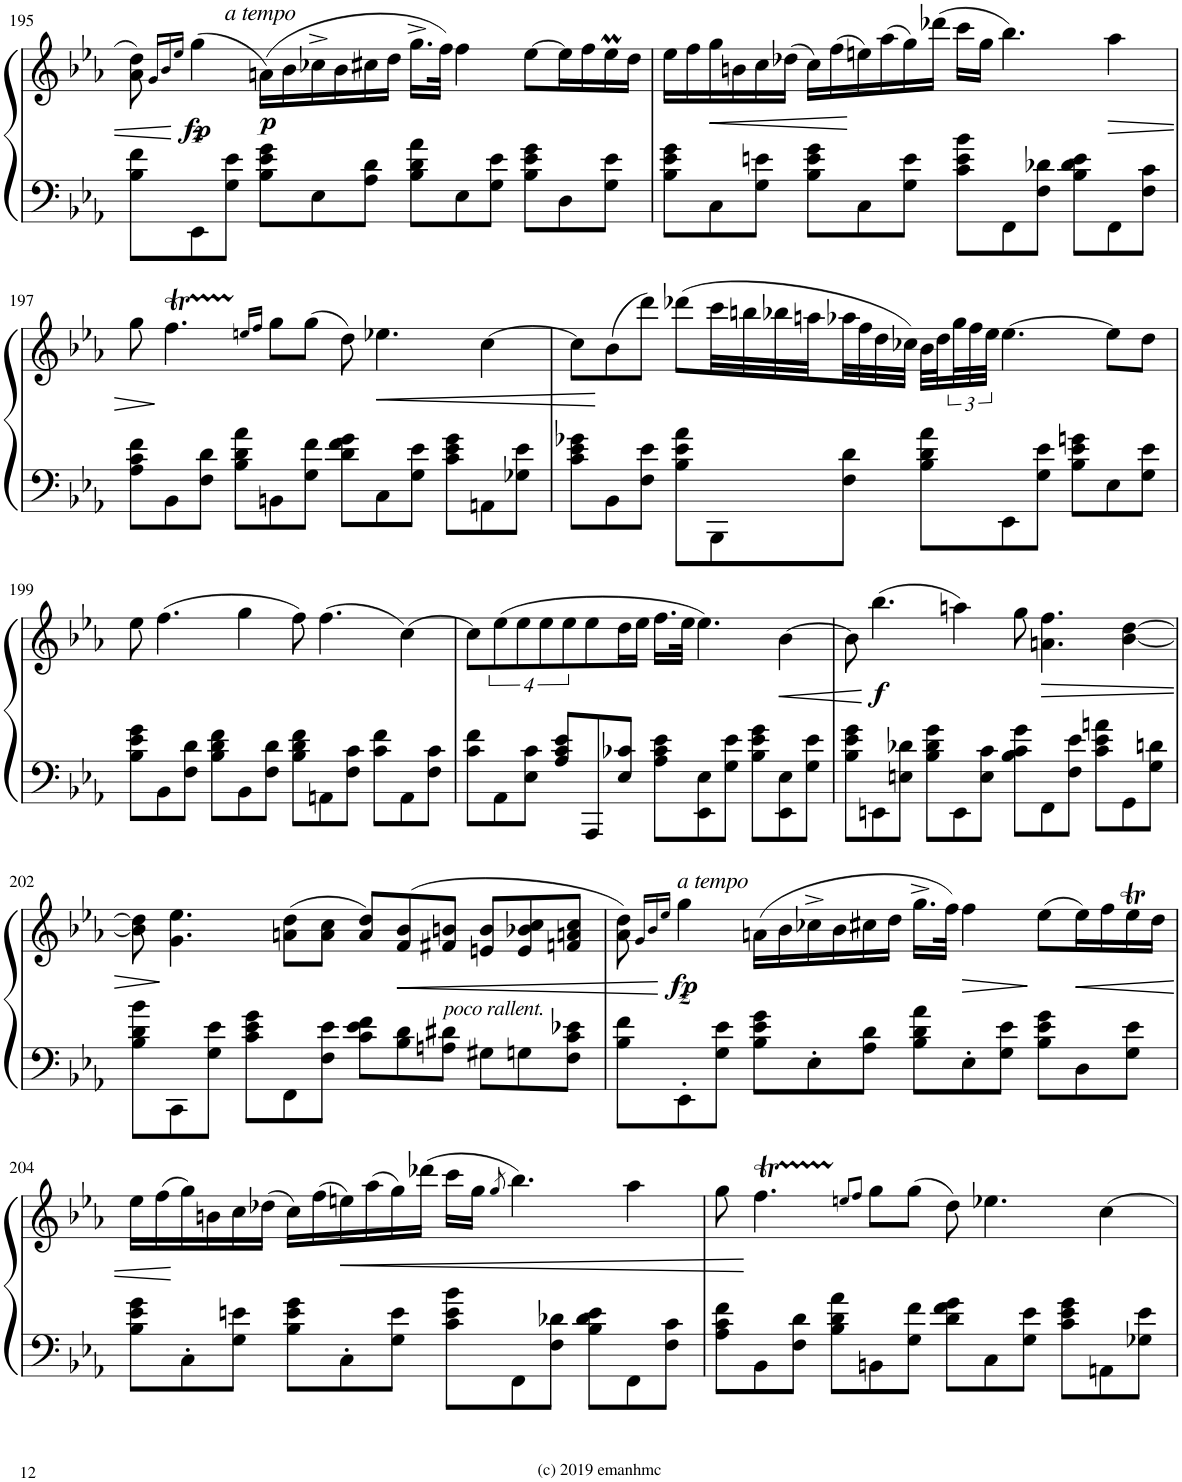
**kern	**kern	**dynam
*part1	*part1	*part1
*staff2	*staff1	*staff1/2
*I"Piano	*	*
*I'Pno.	*	*
!!LO:PB:g=z
*clefF4	*clefG2	*
*k[b-e-a-]	*k[b-e-a-]	*
*M12/8	*M12/8	*
=195	=195	=195
*	*^	*
8B-\ 8f\L	8a-\ 8dd\	4ryy	.
.	16qg/LL	.	.
.	16qb-/	.	.
.	16qee-/JJ	.	.
!	!	!	!LO:DY:b
!	!	!	!LO:DY:n=1:b
8EE-\	(4gg\	.	fp other-dynamics
!	!	!LO:TX:a:i:t=a tempo	!
8G\ 8e-\J	.	1ryy	.
!	!	!	!LO:DY:n=2:b
8B-\ 8e-\ 8g\L	(16an\LL)	.	p
.	16b-\	.	.
8E-\	16cc-X^\	.	.
.	16b-\	.	.
8A-\ 8d\J	16cc#X\	.	.
.	16dd\JJ	.	.
8B-\ 8d\ 8a-\L	16.gg^\LL	.	.
.	32ff\JJk)	.	.
8E-\	4ff\	.	.
8G\ 8e-\J	.	.	.
8B-\ 8e-\ 8g\L	[8ee-\L	.	.
8D\	16ee-\L]	4ryy	.
.	16ff\	.	.
8G\ 8e-\J	16ee-M\	.	.
.	16dd\JJ	.	.
*	*v	*v	*
=196	=196	=196
8B-\ 8e-\ 8g\L	16ee-\LL	.
.	16ff\	.
!	!	!LO:HP:b
8C\	16gg\	<
.	16bn\	.
8G\ 8en\J	16cc\	.
.	(16dd-X\JJ	.
8B-\ 8e\ 8g\L	16cc\LL)	.
.	(16ff\	.
8C\	16een\)	[
.	(16aa-\	.
8G\ 8e\J	16gg\)	.
.	(16ddd-X\JJ	.
8c\ 8e\ 8b-\L	16ccc\LL	.
.	16gg\JJ	.
8FF\	4.bb-\)	.
8F\ 8d-X\J	.	.
8B-\ 8d-\ 8e\L	.	.
!	!	!LO:HP:b
8FF\	4aa-\	>
8F\ 8c\J	.	.
!!LO:LB:g=z
=197	=197	=197
8A-\ 8c\ 8f\L	8gg\	.
8BB-\	4.ffT\	]
8F\ 8d\J	.	.
8B-\ 8d\ 8a-\L	.	.
.	16qeen/LL	.
.	16qff/JJ	.
8BBn\	8gg\L	.
8G\ 8f\J	(8gg\J	.
8d\ 8f\ 8g\L	8dd\)	.
!	!	!LO:HP:b
8C\	4.ee-X\	<
8G\ 8e-\J	.	.
8c\ 8e-\ 8g\L	.	.
8AAn\	[4cc\	.
8G-X\ 8e-\J	.	.
=198	=198	=198
8c\ 8e-\ 8g-X\L	8cc\L]	.
8BB-\	(8b-\	[
8F\ 8e-\J	8ddd\J)	.
8B-\ 8e-\ 8a-\L	(8ddd-X\L	.
8BBB-\	32ccc\LL	.
.	32bbn\	.
.	32bb-X\	.
.	32aan\	.
8F\ 8d\J	32aa-X\	.
.	32ff\	.
.	32dd\	.
.	32cc-X\JJJ)	.
8B-\ 8d\ 8a-\L	32b-\LLL	.
.	32dd\	.
.	48gg\	.
.	48ff\	.
.	48ee-\JJJ	.
8EE-\	[4.ee-\	.
8G\ 8e-\J	.	.
8B-\ 8e-\ 8gn\L	.	.
8E-\	8ee-\L]	.
8G\ 8e-\J	8dd\J	.
!!LO:LB:g=z
=199	=199	=199
8B-\ 8e-\ 8g\L	8ee-\	.
8BB-\	(4.ff\	.
8F\ 8d\J	.	.
8B-\ 8d\ 8f\L	.	.
8BB-\	4gg\	.
8F\ 8d\J	.	.
8B-\ 8d\ 8f\L	8ff\)	.
8AAn\	(4.ff\	.
8F\ 8c\J	.	.
8c\ 8f\L	.	.
8AA\	[4cc\)	.
8F\ 8c\J	.	.
=200	=200	=200
8c\ 8f\L	8cc\L]	.
8AA-\	(32%3ee-\	.
.	32%3ee-\	.
8E-\ 8c\J	.	.
.	32%3ee-\	.
8A-/ 8c/ 8e-/L	.	.
.	32%3ee-\	.
8AAA-/	8ee-\	.
8E-/ 8c-X/J	16dd\L	.
.	16ee-\JJ	.
8A-\ 8c-\ 8e-\L	16.ff\LL	.
.	32ee-\JJk	.
8EE-\ 8E-\	4.ee-\)	.
8G\ 8e-\J	.	.
8B-\ 8e-\ 8g\L	.	.
!	!	!LO:HP:b
8EE-\ 8E-\	[4b-\	<
8G\ 8e-\J	.	.
=201	=201	=201
8B-\ 8e-\ 8g\L	8b-\]	.
!	!	!LO:DY:n=1:b
8EEn\	(4.bb-\	[ f
8En\ 8d-X\J	.	.
8B-\ 8d-\ 8g\L	.	.
8EE\	4aan\)	.
8E\ 8c\J	.	.
8B-\ 8c\ 8g\L	8gg\	.
!	!	!LO:HP:b
8FF\	4.an\ 4.ff\	>
8F\ 8e-\J	.	.
8c\ 8e-\ 8an\L	.	.
8GG\	[4b-\ [4dd\	.
8G\ 8dn\J	.	.
!!LO:LB:g=z
=202	=202	=202
8B-\ 8d\ 8b-\L	8b-\] 8dd\]	.
8CC\	4.g\ 4.ee-\	]
8G\ 8e-\J	.	.
8c\ 8e-\ 8g\L	.	.
8FF\	(8an\ 8dd\L	.
8F\ 8e-\J	8a\ 8cc\J	.
8c\ 8e-\ 8f\L	8a/ 8dd/L)	.
!	!	!LO:HP:b
8B-\ 8d\	(8f/ 8b-/	<
!	!LO:TX:b:i:t=poco rallent.	!
8An\ 8d#X\J	8f#X/ 8bn/J	.
8G#X\L	8en/ 8b/L	.
8Gn\	8e/ 8b-X/ 8cc/	.
8F\ 8c\ 8e-X\J	8fn/ 8an/ 8cc/J	.
=203	=203	=203
8B-\ 8f\L	8a-\ 8dd\)	.
.	16qg/LL	.
.	16qb-/	.
.	16qee-/JJ	.
!	!LO:TX:a:i:t=a tempo	!
!	!	!LO:DY:n=1:b
!	!	!LO:DY:n=2:b
8EE-'\	4gg\	[ fp other-dynamics
8G\ 8e-\J	.	.
8B-\ 8e-\ 8g\L	(16an\LL	.
.	16b-\	.
8E-'\	16cc-X^\	.
.	16b-\	.
8A-\ 8d\J	16cc#X\	.
.	16dd\JJ	.
8B-\ 8d\ 8a-\L	16.gg^\LL	.
.	32ff\JJk)	.
!	!	!LO:HP:b
8E-'\	4ff\	>
8G\ 8e-\J	.	.
8B-\ 8e-\ 8g\L	(8ee-\L	]
!	!	!LO:HP:b
8D\	16ee-\L)	<
.	16ff\	.
8G\ 8e-\J	16ee-T\	.
.	16dd\JJ	.
!!LO:LB:g=z
=204	=204	=204
8B-\ 8e-\ 8g\L	16ee-\LL	.
.	(16ff\	.
8C'\	16gg\)	[
.	16bn\	.
8G\ 8en\J	16cc\	.
.	(16dd-X\JJ	.
8B-\ 8e\ 8g\L	16cc\LL)	.
.	(16ff\	.
!	!	!LO:HP:b
8C'\	16een\)	<
.	(16aa-\	.
8G\ 8e\J	16gg\)	.
.	(16ddd-X\JJ	.
8c\ 8e\ 8b-\L	16ccc\LL	.
.	16gg\JJ	.
.	8qgg/	.
8FF\	4.bb-\)	.
8F\ 8d-X\J	.	.
8B-\ 8d-\ 8e\L	.	.
8FF\	4aa-\	.
8F\ 8c\J	.	.
=205	=205	=205
8A-\ 8c\ 8f\L	8gg\	.
8BB-\	4.ffT\	[
8F\ 8d\J	.	.
8B-\ 8d\ 8a-\L	.	.
.	8qeen/L	.
.	8qff/J	.
8BBn\	8gg\L	.
8G\ 8f\J	(8gg\J	.
8d\ 8f\ 8g\L	8dd\)	.
8C\	4.ee-X\	.
8G\ 8e-\J	.	.
8c\ 8e-\ 8g\L	.	.
8AAn\	[4cc\	.
8G-X\ 8e-\J	.	.
=	=	=
*-	*-	*-
